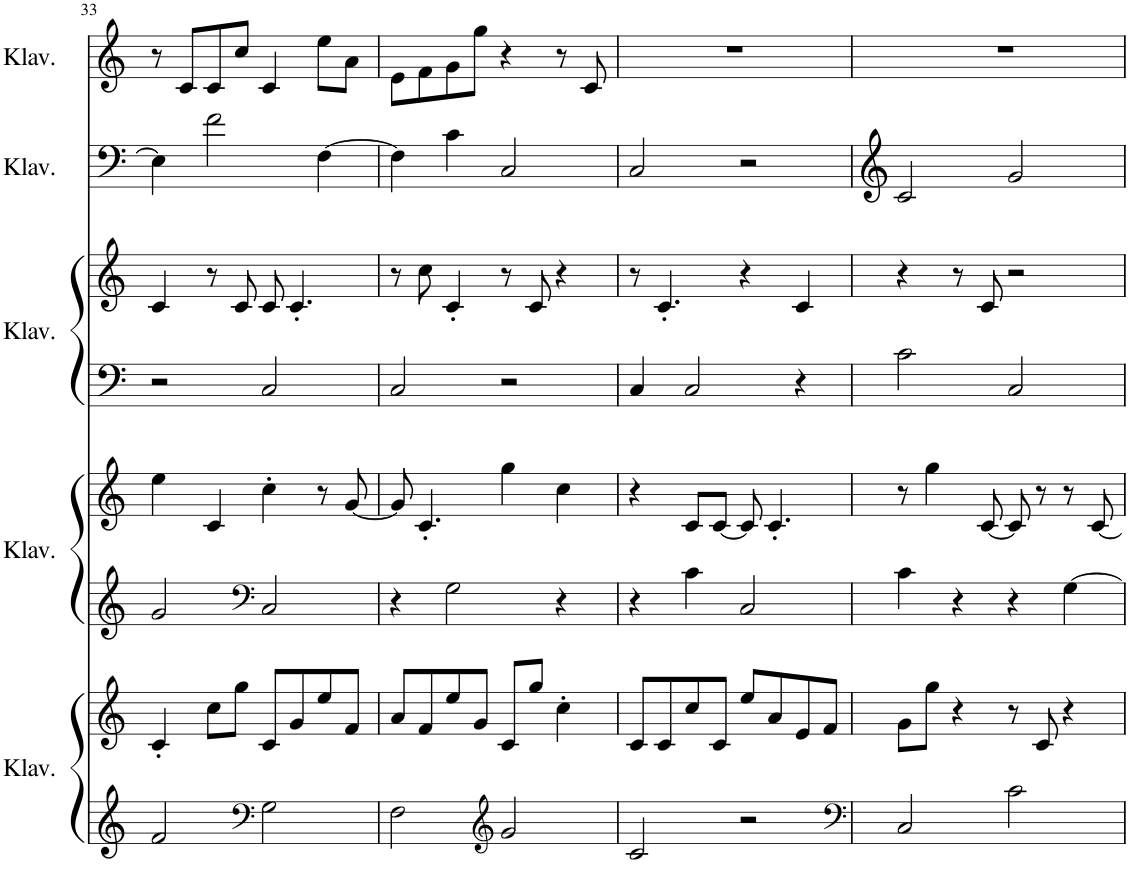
**kern	**kern	**kern	**kern	**kern	**kern	**kern	**kern
*part5	*part5	*part4	*part4	*part3	*part3	*part2	*part1
*staff8	*staff7	*staff6	*staff5	*staff4	*staff3	*staff2	*staff1
*I"Klavier	*	*I"Klavier	*	*I"Klavier	*	*I"Klavier	*I"Klavier
*I'Klav.	*	*I'Klav.	*	*I'Klav.	*	*I'Klav.	*I'Klav.
!!LO:PB:g=z
*clefG2	*clefG2	*clefG2	*clefG2	*clefF4	*clefG2	*clefF4	*clefG2
*k[]	*k[]	*k[]	*k[]	*k[]	*k[]	*k[]	*k[]
*M4/4	*M4/4	*M4/4	*M4/4	*M4/4	*M4/4	*M4/4	*M4/4
=33	=33	=33	=33	=33	=33	=33	=33
2f/	4c'/	2g/	4ee\	2r	4c/	4E-\]	8r
.	.	.	.	.	.	.	8c/L
.	8cc\L	.	4c/	.	8r	2f\	8c/
.	8gg\J	.	.	.	8c/	.	8cc/J
*clefF4	*	*clefF4	*	*	*	*	*
2G\	8c/L	2C/	4cc'\	2C/	8c/	.	4c/
.	8g/	.	.	.	4.c'/	.	.
.	8ee/	.	8r	.	.	[4F\	8ee\L
.	8f/J	.	[8g/	.	.	.	8a\J
=34	=34	=34	=34	=34	=34	=34	=34
2F\	8a/L	4r	8g/]	2C/	8r	4F\]	8e\L
.	8f/	.	4.c'/	.	8cc\	.	8f\
.	8ee/	2G\	.	.	4c'/	4c\	8g\
.	8g/J	.	.	.	.	.	8gg\J
*clefG2	*	*	*	*	*	*	*
2g/	8c/L	.	4gg\	2r	8r	2C/	4r
.	8gg/J	.	.	.	8c/	.	.
.	4cc'\	4r	4cc\	.	4r	.	8r
.	.	.	.	.	.	.	8c/
=35	=35	=35	=35	=35	=35	=35	=35
2c/	8c/L	4r	4r	4C/	8r	2C/	1r
.	8c/	.	.	.	4.c'/	.	.
.	8cc/	4c\	8c/L	2C/	.	.	.
.	8c/J	.	[8c/J	.	.	.	.
2r	8ee/L	2C/	8c/]	.	4r	2r	.
.	8a/	.	4.c'/	.	.	.	.
.	8e/	.	.	4r	4c/	.	.
.	8f/J	.	.	.	.	.	.
=36	=36	=36	=36	=36	=36	=36	=36
*clefF4	*	*	*	*	*	*	*
2C/	8g\L	4c\	8r	2c\	4r	2c/	1r
.	8gg\J	.	4gg\	.	.	.	.
.	4r	4r	.	.	8r	.	.
.	.	.	[8c/	.	8c/	.	.
2c\	8r	4r	8c/]	2C/	2r	2g/	.
.	8c/	.	8r	.	.	.	.
.	4r	[4G\	8r	.	.	.	.
.	.	.	[8c/	.	.	.	.
=	=	=	=	=	=	=	=
*-	*-	*-	*-	*-	*-	*-	*-
